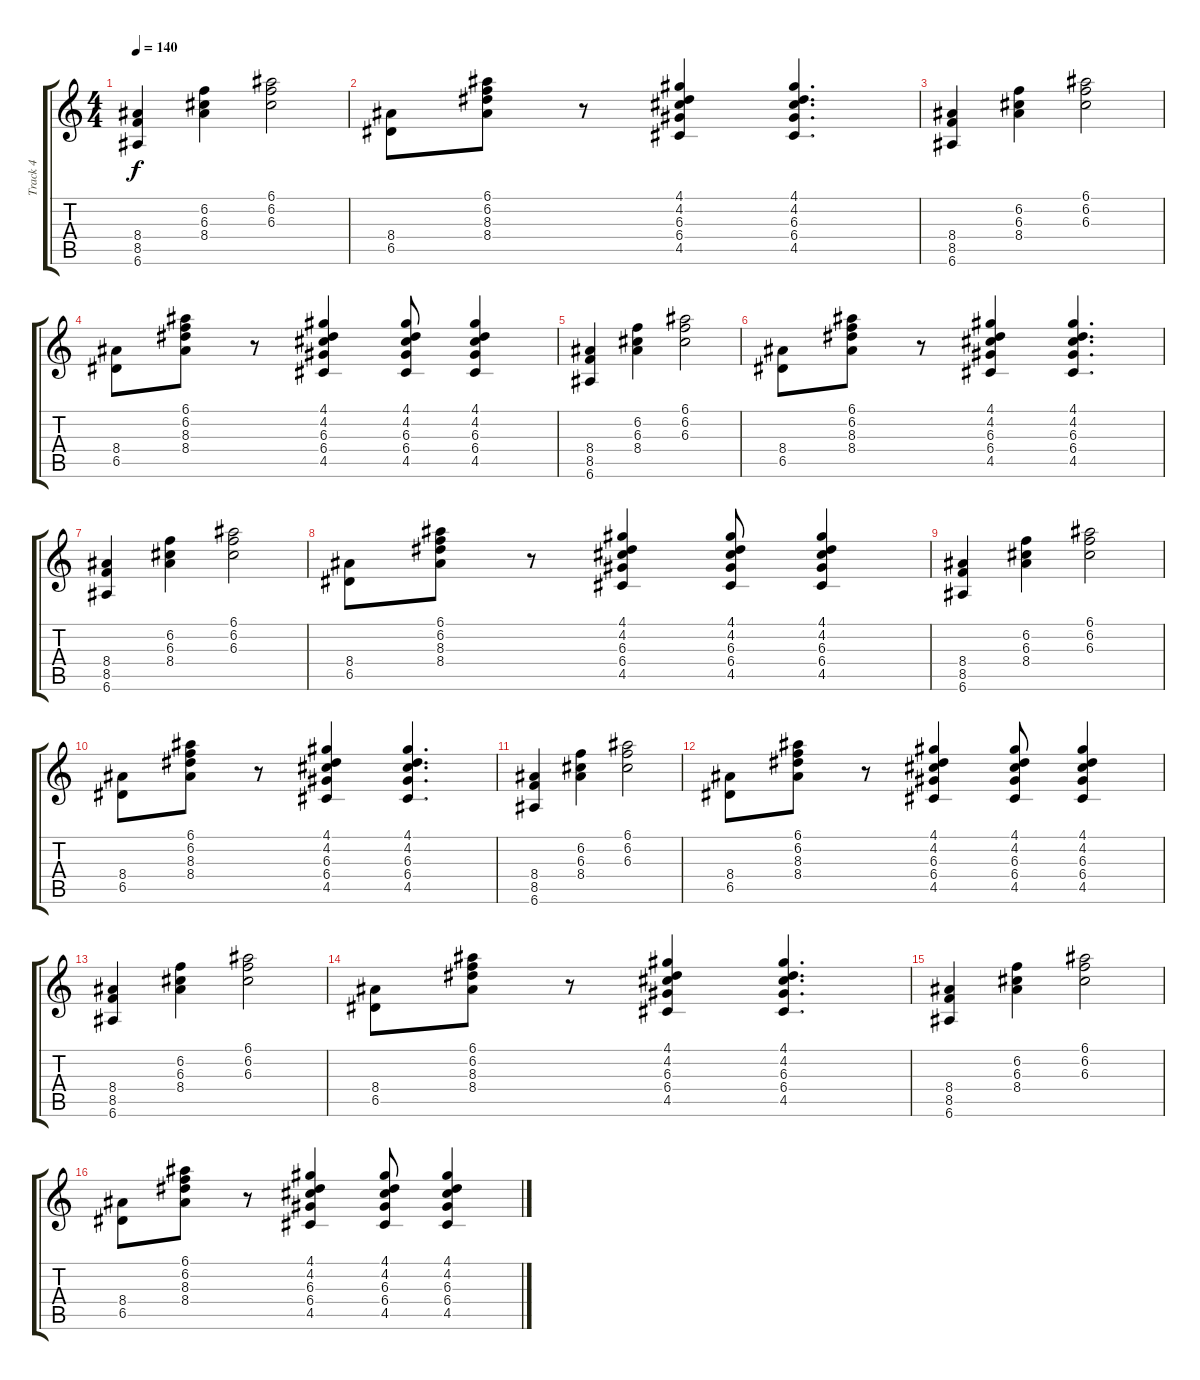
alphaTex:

\track ("Track 4" "Track 4") {instrument electricguitarclean}
\staff {score tabs}
\tuning (E4 B3 G3 D3 A2 E2) {hide}
\ts (4 4)
\tempo 140
\clef g2
\ks c
(8.4 8.5 6.6).4{dy f} (6.2 6.3 8.4).4 (6.1 6.2 6.3).2 |
(8.4 6.5).8 (6.1 6.2 8.3 8.4).8 r.8 (4.1 4.2 6.3 6.4 4.5).4 (4.1 4.2 6.3 6.4 4.5).4{d} |
(8.4 8.5 6.6).4 (6.2 6.3 8.4).4 (6.1 6.2 6.3).2 |
(8.4 6.5).8 (6.1 6.2 8.3 8.4).8 r.8 (4.1 4.2 6.3 6.4 4.5).4 (4.1 4.2 6.3 6.4 4.5).8 (4.1 4.2 6.3 6.4 4.5).4 |
(8.4 8.5 6.6).4 (6.2 6.3 8.4).4 (6.1 6.2 6.3).2 |
(8.4 6.5).8 (6.1 6.2 8.3 8.4).8 r.8 (4.1 4.2 6.3 6.4 4.5).4 (4.1 4.2 6.3 6.4 4.5).4{d} |
(8.4 8.5 6.6).4 (6.2 6.3 8.4).4 (6.1 6.2 6.3).2 |
(8.4 6.5).8 (6.1 6.2 8.3 8.4).8 r.8 (4.1 4.2 6.3 6.4 4.5).4 (4.1 4.2 6.3 6.4 4.5).8 (4.1 4.2 6.3 6.4 4.5).4 |
(8.4 8.5 6.6).4 (6.2 6.3 8.4).4 (6.1 6.2 6.3).2 |
(8.4 6.5).8 (6.1 6.2 8.3 8.4).8 r.8 (4.1 4.2 6.3 6.4 4.5).4 (4.1 4.2 6.3 6.4 4.5).4{d} |
(8.4 8.5 6.6).4 (6.2 6.3 8.4).4 (6.1 6.2 6.3).2 |
(8.4 6.5).8 (6.1 6.2 8.3 8.4).8 r.8 (4.1 4.2 6.3 6.4 4.5).4 (4.1 4.2 6.3 6.4 4.5).8 (4.1 4.2 6.3 6.4 4.5).4 |
(8.4 8.5 6.6).4 (6.2 6.3 8.4).4 (6.1 6.2 6.3).2 |
(8.4 6.5).8 (6.1 6.2 8.3 8.4).8 r.8 (4.1 4.2 6.3 6.4 4.5).4 (4.1 4.2 6.3 6.4 4.5).4{d} |
(8.4 8.5 6.6).4 (6.2 6.3 8.4).4 (6.1 6.2 6.3).2 |
(8.4 6.5).8 (6.1 6.2 8.3 8.4).8 r.8 (4.1 4.2 6.3 6.4 4.5).4 (4.1 4.2 6.3 6.4 4.5).8 (4.1 4.2 6.3 6.4 4.5).4
